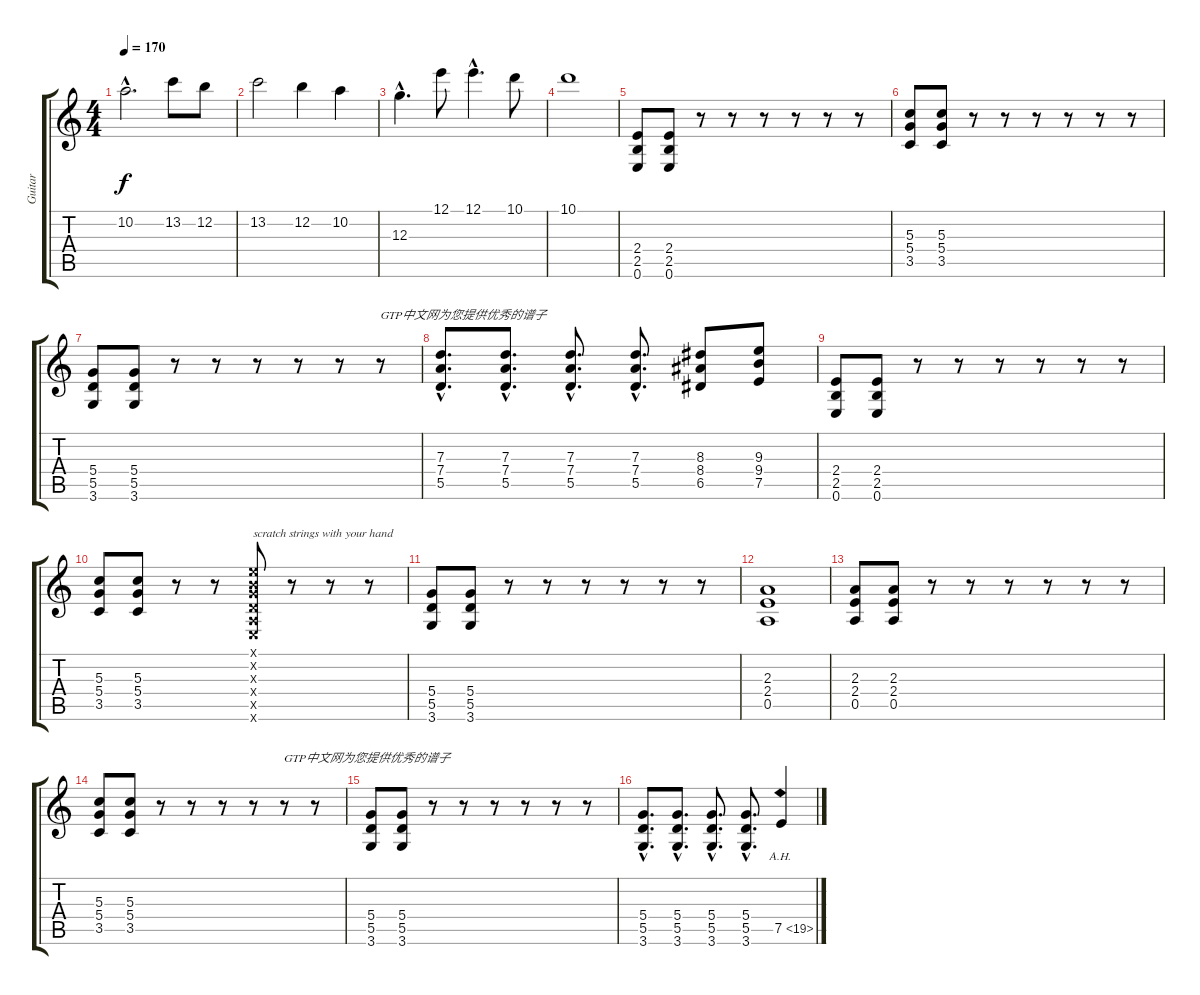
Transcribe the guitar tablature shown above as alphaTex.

\track ("Guitar" "Guitar") {instrument overdrivenguitar}
\staff {score tabs}
\tuning (E4 B3 G3 D3 A2 E2) {hide}
\ts (4 4)
\tempo 170
\clef g2
\ks c
10.2{hac}.2{d dy f} 13.2.8 12.2.8 |
13.2.2 12.2.4 10.2.4 |
12.3{hac}.4{d} 12.1.8 12.1{hac}.4{d} 10.1.8 |
10.1.1 |
(2.4 2.5 0.6).8 (2.4 2.5 0.6).8 r.8 r.8 r.8 r.8 r.8 r.8 |
(5.3 5.4 3.5).8 (5.3 5.4 3.5).8 r.8 r.8 r.8 r.8 r.8 r.8 |
(5.4 5.5 3.6).8 (5.4 5.5 3.6).8 r.8 r.8 r.8 r.8 r.8 r.8{txt "GTP中文网为您提供优秀的谱子"} |
(7.3{hac} 7.4{hac} 5.5{hac}).8{d} (7.3{hac} 7.4{hac} 5.5{hac}).8{d} (7.3{hac} 7.4{hac} 5.5{hac}).8{d} (7.3{hac} 7.4{hac} 5.5{hac}).8{d} (8.3 8.4 6.5).8 (9.3 9.4 7.5).8 |
(2.4 2.5 0.6).8 (2.4 2.5 0.6).8 r.8 r.8 r.8 r.8 r.8 r.8 |
(5.3 5.4 3.5).8 (5.3 5.4 3.5).8 r.8 r.8 (0.1{x} 0.2{x} 0.3{x} 0.4{x} 0.5{x} 0.6{x}).8{txt "scratch strings with your hand"} r.8 r.8 r.8 |
(5.4 5.5 3.6).8 (5.4 5.5 3.6).8 r.8 r.8 r.8 r.8 r.8 r.8 |
(2.3 2.4 0.5).1 |
(2.3 2.4 0.5).8 (2.3 2.4 0.5).8 r.8 r.8 r.8 r.8 r.8 r.8 |
(5.3 5.4 3.5).8 (5.3 5.4 3.5).8 r.8 r.8 r.8 r.8 r.8{txt "GTP中文网为您提供优秀的谱子"} r.8 |
(5.4 5.5 3.6).8 (5.4 5.5 3.6).8 r.8 r.8 r.8 r.8 r.8 r.8 |
(5.4{hac} 5.5{hac} 3.6{hac}).8{d} (5.4{hac} 5.5{hac} 3.6{hac}).8{d} (5.4{hac} 5.5{hac} 3.6{hac}).8{d} (5.4{hac} 5.5{hac} 3.6{hac}).8{d} 7.5{ah 12}.4
